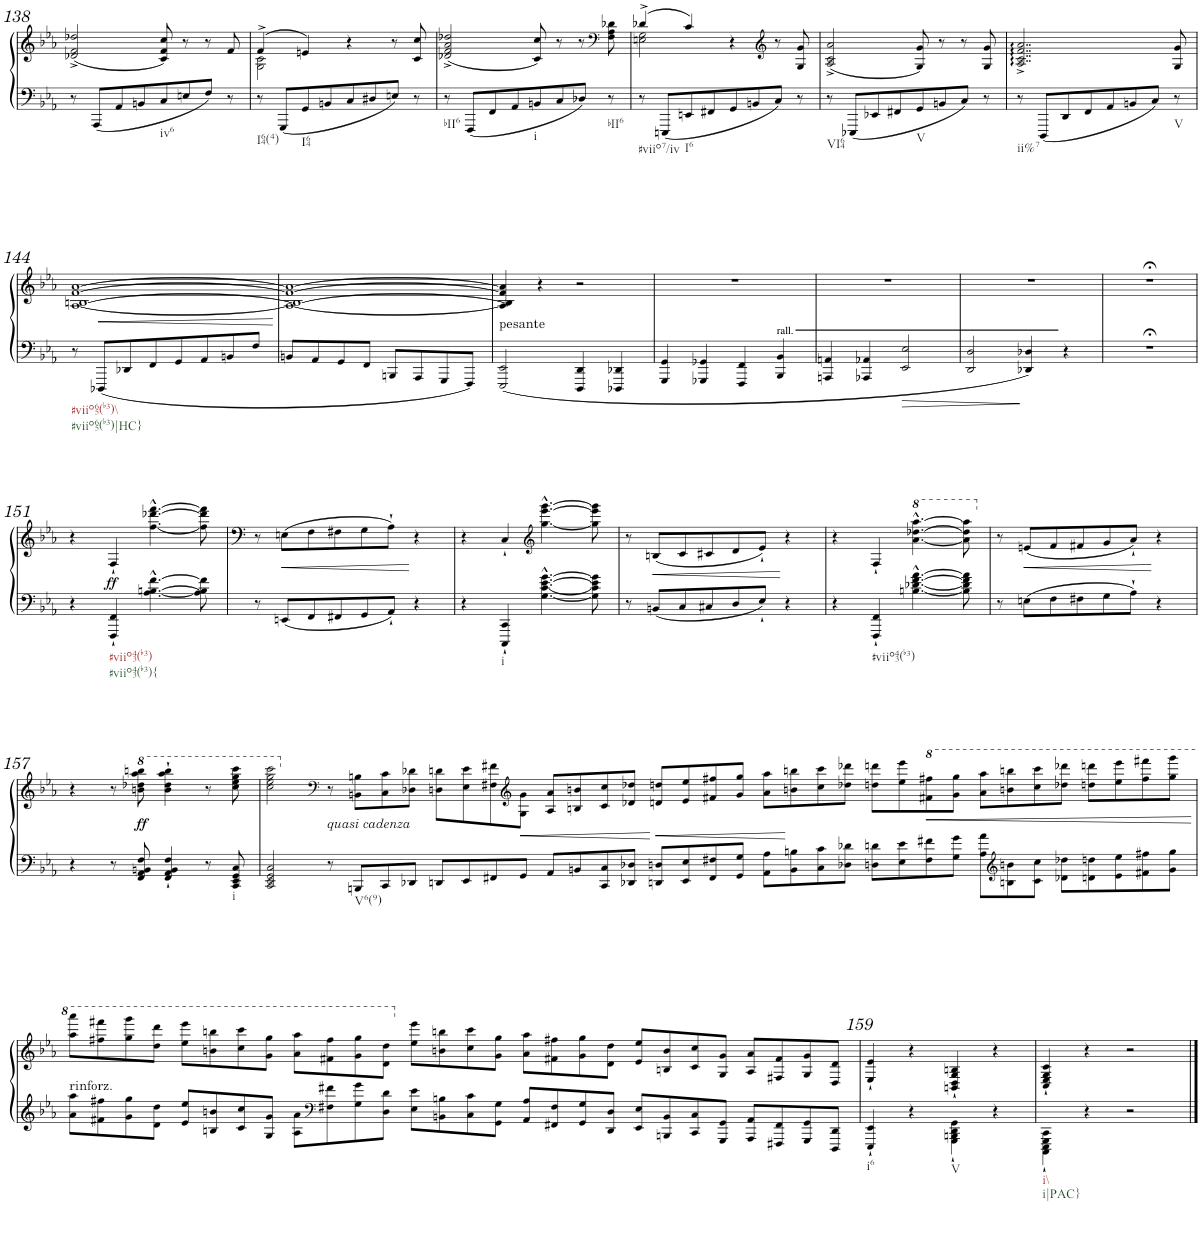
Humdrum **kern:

**kern	**kern	**dynam
*part1	*part1	*part1
*staff2	*staff1	*staff1/2
*I"Piano	*	*
*I'Pno.	*	*
!!LO:PB:g=z
*clefF4	*clefG2	*
*k[b-e-a-]	*k[b-e-a-]	*
*M2/2	*M2/2	*
*met(c|)	*met(c|)	*
=138	=138	=138
8r	(2d-X/^ 2f/^ 2dd-X/^	.
8AAA-/L	.	.
8AA-/	.	.
8BBn/	.	.
!LO:TX:b:t=iv6	!	!
8C/	8c/ 8f/ 8cc/)	.
8En/	8r	.
8F/J	8r	.
8r	8f/	.
=139	=139	=139
*	*^	*
!LO:TX:b:t=I64(4)	!	!	!
8r	(4f^/	2G\ 2c\	.
8GGG/L	.	.	.
!LO:TX:b:t=I64	!	!	!
8GG/	4en/)	.	.
8BBn/	.	.	.
8C/	4r	2ryy	.
8D#X/	.	.	.
8En/J	8r	.	.
8r	8c/ 8cc/	.	.
*	*v	*v	*
=140	=140	=140
!LO:TX:b:t=bII6	!	!
8r	(2d-X/^ 2f/^ 2a-/^ 2dd-X/^	.
8FFF/L	.	.
8FF/	.	.
8AA-/	.	.
!LO:TX:b:t=i	!	!
8BBn/	8c/ 8cc/)	.
8C/	8r	.
8D-X/J	8r	.
*	*clefF4	*
!LO:TX:b:t=bII6	!	!
8r	8F\ 8A-\ 8d-X\	.
=141	=141	=141
*	*^	*
!LO:TX:b:t=#viio7/iv	!	!	!
8r	(4d-X^/	2En\ 2G\	.
8EEEn/L	.	.	.
!LO:TX:b:t=I6	!	!	!
8EEn/	4c/)	.	.
8FF#X/	.	.	.
8GG/	4r	2ryy	.
8BBn/	.	.	.
*	*clefG2	*	*
8C/J	8r	.	.
8r	8G/ 8g/	.	.
*	*v	*v	*
=142	=142	=142
!LO:TX:b:t=VI64	!	!
8r	(2A-/^ 2c/^ 2a-/^	.
8EEE-X/L	.	.
8EE-X/	.	.
8FF#X/	.	.
!LO:TX:b:t=V	!	!
8GG/	8G/ 8g/)	.
8BBn/	8r	.
8C/J	8r	.
8r	8G/ 8g/	.
=143	=143	=143
!LO:TX:b:t=ii%7	!	!
8r	2..A-/^ 2..c/^ 2..f/^ 2..a-/^	.
8DDD/L	.	.
8DD/	.	.
8FF/	.	.
8AA-/	.	.
8BBn/	.	.
8C/J	.	.
!LO:TX:b:t=V	!	!
8r	8G/ 8g/	.
!!LO:LB:g=z
=144	=144	=144
!LO:TX:b:t=#viio65(b3)\\	!	!
!LO:TX:b:t=#viio65(b3)|HC}	!	!
8r	[1A- [1Bn [1f [1a-	.
8DDD-X/L	.	.
8DD-X/	.	.
8FF/	.	.
8GG/	.	.
8AA-/	.	.
8BBn/	.	.
8F/J	.	.
=145	=145	=145
8BBn/L	1A-_ 1B_ 1f_ 1a-_	.
8AA-/	.	.
8GG/	.	.
8FF/J	.	.
8BBBn/L	.	.
8AAA-/	.	.
8GGG/	.	.
8FFF/J	.	.
=146	=146	=146
!LO:TX:a:t=pesante	!	!
2EEE-/ 2EE-/	4A-/] 4B/] 4f/] 4a-/]	.
.	4r	.
4DDD/ 4DD/	2r	.
4DDD-X/ 4DD-X/	.	.
=147	=147	=147
4GGG/ 4GG/	1r	.
4GGG-X/ 4GG-X/	.	.
4FFF/ 4FF/	.	.
!LO:TX:a:t=rall.	!	!
4BBB-/ 4BB-/	.	.
=148	=148	=148
4AAAn/ 4AAn/	1r	.
4AAA-X/ 4AA-X/	.	.
2EE-/ 2E-/	.	.
=149	=149	=149
2DD/ 2D/	1r	.
4DD-X/ 4D-X/	.	.
4r	.	.
=150	=150	=150
1r;<	1r;<	.
!!LO:LB:g=z
=151	=151	=151
4r	4r	.
!LO:TX:b:t=#viio43(b3)	!	!
!LO:TX:b:t=#viio43(b3){	!	!
!	!	!LO:DY:b
4FFF/` 4FF/`	4F`/	ff
[4.A-\^^ [4.Bn\^^ [4.f\^^	[4.ff\^^ [4.ddd-X\^^ [4.fff\^^	.
8A-\] 8B\] 8f\]	8ff\] 8ddd-\] 8fff\]	.
=152	=152	=152
8r	8r	.
!	!	!LO:HP:b
8EEn/L	(8En\L	<
8FF/	8F\	.
8FF#X/	8F#X\	.
8GG/	8G\	.
8AA-`/J	8A-`\J)	.
4r	4r	[
=153	=153	=153
4r	4r	.
!LO:TX:b:t=i	!	!
4CCC/` 4CC/`	4C`/	.
*	*clefG2	*
[4.G\^^ [4.c\^^ [4.e-\^^ [4.g\^^	[4.gg\^^ [4.eee-\^^ [4.ggg\^^	.
8G\] 8c\] 8e-\] 8g\]	8gg\] 8eee-\] 8ggg\]	.
=154	=154	=154
8r	8r	.
!	!	!LO:HP:b
8BBn/L	(8Bn/L	<
8C/	8c/	.
8C#X/	8c#X/	.
8D/	8d/	.
8E-`/J	8e-`/J)	.
4r	4r	[
=155	=155	=155
4r	4r	.
!LO:TX:b:t=#viio43(b3)	!	!
4FFF/` 4FF/`	4F`/	.
*	*8va	*
[4.Bn\^^ [4.d-X\^^ [4.f\^^ [4.a-\^^	[4.aa-\^^ [4.ddd-X\^^ [4.aaa-\^^	.
8B\] 8d-\] 8f\] 8a-\]	8aa-\] 8ddd-\] 8aaa-\]	.
=156	=156	=156
*	*X8va	*
8r	8r	.
!	!	!LO:HP:b
8En\L	(8en/L	<
8F\	8f/	.
8F#X\	8f#X/	.
8G\	8g/	.
8A-`\J	8a-`/J)	.
4r	4r	[
!!LO:LB:g=z
=157	=157	=157
4r	4r	.
8r	8r	.
!	!	!LO:DY:b
8FF/ 8AA-/ 8BBn/ 8F/	8bbn\ 8ddd-X\ 8aaa-\ 8bbbn\	ff
4FF/` 4AA-/` 4BB/` 4F/`	4bb\` 4ddd-\` 4aaa-\` 4bbb\`	.
8r	8r	.
!LO:TX:b:t=i	!	!
8CC/ 8EE-/ 8GG/ 8C/	8ccc\ 8eee-\ 8ggg\ 8cccc\	.
=158	=158	=158
2CC/ 2EE-/ 2GG/ 2C/	2ccc\ 2eee-\ 2ggg\ 2cccc\	.
*	*clefF4	*
!	!LO:TX:b:i:t=quasi cadenza	!
8r	8r	.
!LO:TX:b:t=V6(9)	!	!
8BBBn/L	8BBn\ 8Bn\L	.
8CC/	8C\ 8c\	.
8DD-X/J	8D-X\ 8d-X\J	.
8DDn/L	8Dn\ 8dn\L	.
8EE-/	8E-\ 8e-\	.
8FF#X/	8F#X\ 8f#X\	.
*	*clefG2	*
!	!	!LO:HP:b
8GG/J	8G\ 8g\J	<
8AA-/L	8A-/ 8a-/L	.
8BBn/	8Bn/ 8bn/	.
8CC/ 8C/	8c/ 8cc/	.
8DD-X/ 8D-X/J	8d-X/ 8dd-X/J	.
!	!	!LO:HP:n=1:b
8DDn/ 8Dn/L	8dn/ 8ddn/L	[ <
8EE-/ 8E-/	8e-/ 8ee-/	.
8FF#/ 8F#X/	8f#X/ 8ff#X/	.
8GG/ 8G/J	8g/ 8gg/J	.
8AA-\ 8A-\L	8a-\ 8aa-\L	.
8BB\ 8Bn\	8bn\ 8bbn\	[
8C\ 8c\	8cc\ 8ccc\	.
8D-X\ 8d-X\J	8dd-X\ 8ddd-X\J	.
8Dn\ 8dn\L	8ddn\ 8dddn\L	.
8E-\ 8e-\	8ee-\ 8eee-\	.
!	!	!LO:HP:b
8F#\ 8f#X\	8ff#X\ 8fff#X\	<
*	*8va	*
8G\ 8g\J	8gg\ 8ggg\J	.
8A-\ 8a-\L	8aa-\ 8aaa-\L	.
*clefG2	*	*
8Bn\ 8bn\	8bbn\ 8bbbn\	.
8c\ 8cc\J	8ccc\ 8cccc\	.
8d-X\ 8dd-X\L	8ddd-X\ 8dddd-X\J	.
8dn\ 8ddn\	8dddn\ 8ddddn\L	.
8e-\ 8ee-\	8eee-\ 8eeee-\	.
8f#X\ 8ff#X\	8fff#\ 8ffff#X\	.
8g\ 8gg\J	8ggg\ 8gggg\J	.
.	.	[
!!LO:LB:g=z
=158X3	=158X3	=158X3
!LO:TX:a:t=rinforz.	!	!
8a-\ 8aa-\L	8aaa-\ 8aaaa-\L	.
8f#X\ 8ff#X\	8fff#X\ 8ffff#X\	.
8g\ 8gg\	8ggg\ 8gggg\	.
8d\ 8dd\J	8ddd\ 8dddd\J	.
8e-/ 8ee-/L	8eee-\ 8eeee-\L	.
8Bn/ 8bn/	8bbn\ 8bbbn\	.
8c/ 8cc/	8ccc\ 8cccc\	.
8G/ 8g/J	8gg\ 8ggg\J	.
8A-\ 8a-\L	8aa-\ 8aaa-\L	.
*clefF4	*	*
8F#X\ 8f#X\	8ff#X\ 8fff#\	.
8G\ 8g\	8gg\ 8ggg\	.
8D\ 8d\J	8dd\ 8ddd\J	.
*	*X8va	*
8E-\ 8e-\L	8ee-\ 8eee-\L	.
8BBn\ 8Bn\	8bn\ 8bbn\	.
8C\ 8c\	8cc\ 8ccc\	.
8GG\ 8G\J	8g\ 8gg\J	.
8AA-/ 8A-/L	8a-\ 8aa-\L	.
8FF#X/ 8F#/	8f#X\ 8ff#X\	.
8GG/ 8G/	8g\ 8gg\	.
8DD/ 8D/J	8d\ 8dd\J	.
8EE-/ 8E-/L	8e-/ 8ee-/L	.
8BBBn/ 8BB/	8Bn/ 8b/	.
8CC/ 8C/	8c/ 8cc/	.
8GGG/ 8GG/J	8G/ 8g/J	.
8AAA-/ 8AA-/L	8A-/ 8a-/L	.
8FFF#X/ 8FF#/	8F#X/ 8f#/	.
8GGG/ 8GG/	8G/ 8g/	.
8DDD/ 8DD/J	8D/ 8d/J	.
=159	=159	=159
!LO:TX:b:t=i6	!	!
4EEE-/` 4EE-/`	4E-/` 4e-/`	.
4r	4r	.
!LO:TX:b:t=V	!	!
4GGG\`< 4BBBn\`< 4DD\`< 4GG\`<	4BBn/` 4D/` 4G/` 4Bn/`	.
4r	4r	.
=160	=160	=160
!LO:TX:b:t=i\\	!	!
!LO:TX:b:t=i|PAC}	!	!
4CCC\`< 4EEE-\`< 4GGG\`< 4CC\`<	4C/` 4E-/` 4G/` 4c/`	.
4r	4r	.
2r	2r	.
==	==	==
*-	*-	*-
